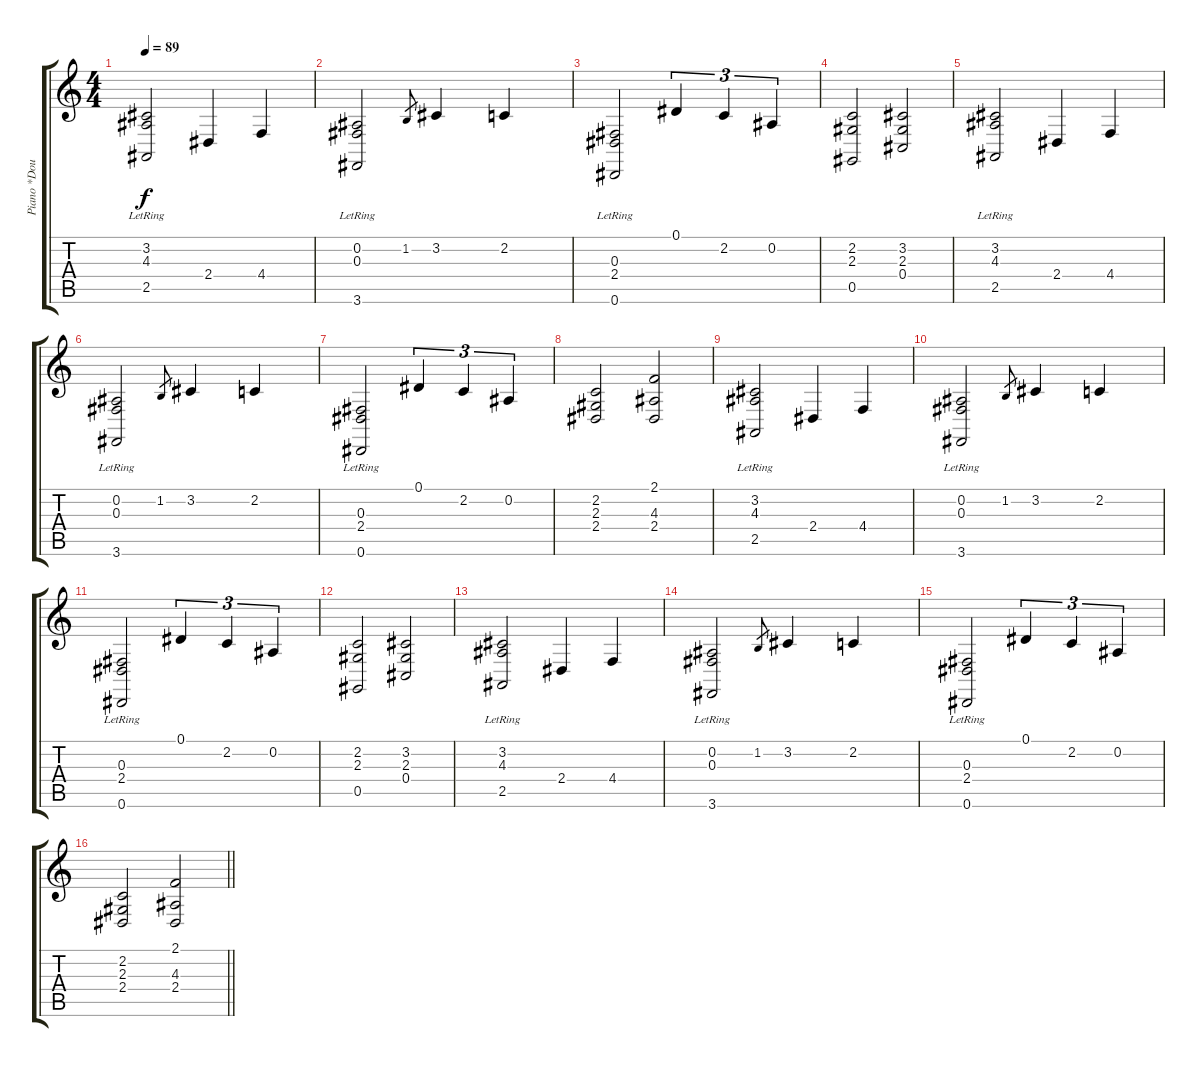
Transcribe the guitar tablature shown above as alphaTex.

\track ("Piano *Doubled*" "Piano *Dou") {instrument acousticgrandpiano}
\staff {score tabs}
\tuning (Eb4 Bb3 Gb3 Db3 Ab2 Eb2) {hide}
\ts (4 4)
\tempo 89
\clef g2
\ks c
(3.2{lr} 4.3{lr} 2.5{lr}).2{dy f} 2.4.4 4.4.4 |
(0.2{lr} 0.3{lr} 3.6{lr}).2 1.2.8{gr} 3.2.4 2.2.4 |
(0.3{lr} 2.4{lr} 0.6{lr}).2 0.1.4{tu (3 2)} 2.2.4{tu (3 2)} 0.2.4{tu (3 2)} |
(2.2 2.3 0.5).2 (3.2 2.3 0.4).2 |
(3.2{lr} 4.3{lr} 2.5{lr}).2 2.4.4 4.4.4 |
(0.2{lr} 0.3{lr} 3.6{lr}).2 1.2.8{gr} 3.2.4 2.2.4 |
(0.3{lr} 2.4{lr} 0.6{lr}).2 0.1.4{tu (3 2)} 2.2.4{tu (3 2)} 0.2.4{tu (3 2)} |
(2.2 2.3 2.4).2 (2.1 4.3 2.4).2 |
(3.2{lr} 4.3{lr} 2.5{lr}).2 2.4.4 4.4.4 |
(0.2{lr} 0.3{lr} 3.6{lr}).2 1.2.8{gr} 3.2.4 2.2.4 |
(0.3{lr} 2.4{lr} 0.6{lr}).2 0.1.4{tu (3 2)} 2.2.4{tu (3 2)} 0.2.4{tu (3 2)} |
(2.2 2.3 0.5).2 (3.2 2.3 0.4).2 |
(3.2{lr} 4.3{lr} 2.5{lr}).2 2.4.4 4.4.4 |
(0.2{lr} 0.3{lr} 3.6{lr}).2 1.2.8{gr} 3.2.4 2.2.4 |
(0.3{lr} 2.4{lr} 0.6{lr}).2 0.1.4{tu (3 2)} 2.2.4{tu (3 2)} 0.2.4{tu (3 2)} |
\barLineRight lightlight
(2.2 2.3 2.4).2 (2.1 4.3 2.4).2
